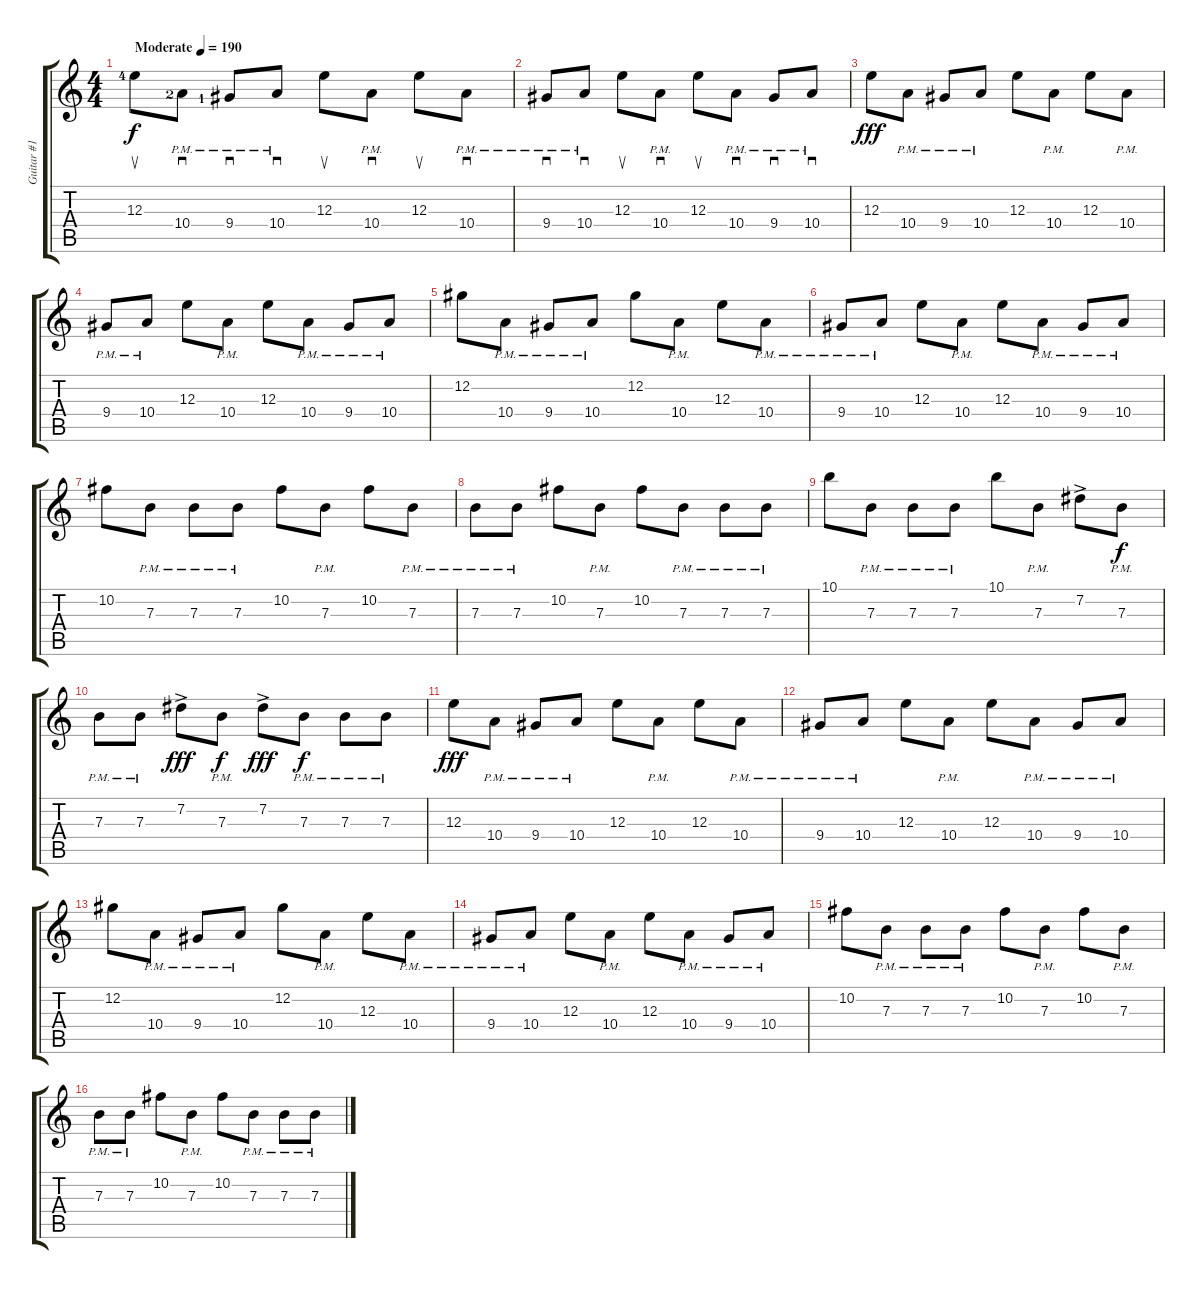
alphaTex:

\track ("Guitar #1" "Guitar #1") {instrument overdrivenguitar}
\staff {score tabs}
\tuning (Db4 Ab3 E3 B2 Gb2 B1) {hide}
\ts (4 4)
\tempo (190 "Moderate")
\clef g2
\ks c
12.3{lf 5}.8{su dy f balance 8 instrument overdrivenguitar} 10.4{pm lf 3}.8{sd} 9.4{pm lf 2}.8{sd} 10.4{pm}.8{sd} 12.3.8{su} 10.4{pm}.8{sd} 12.3.8{su} 10.4{pm}.8{sd} |
9.4{pm}.8{sd} 10.4{pm}.8{sd} 12.3.8{su} 10.4{pm}.8{sd} 12.3.8{su} 10.4{pm}.8{sd} 9.4{pm}.8{sd} 10.4{pm}.8{sd} |
12.3.8{dy fff} 10.4{pm}.8 9.4{pm}.8 10.4{pm}.8 12.3.8 10.4{pm}.8 12.3.8 10.4{pm}.8 |
9.4{pm}.8 10.4{pm}.8 12.3.8 10.4{pm}.8 12.3.8 10.4{pm}.8 9.4{pm}.8 10.4{pm}.8 |
12.2.8 10.4{pm}.8 9.4{pm}.8 10.4{pm}.8 12.2.8 10.4{pm}.8 12.3.8 10.4{pm}.8 |
9.4{pm}.8 10.4{pm}.8 12.3.8 10.4{pm}.8 12.3.8 10.4{pm}.8 9.4{pm}.8 10.4{pm}.8 |
10.2.8 7.3{pm}.8 7.3{pm}.8 7.3{pm}.8 10.2.8 7.3{pm}.8 10.2.8 7.3{pm}.8 |
7.3{pm}.8 7.3{pm}.8 10.2.8 7.3{pm}.8 10.2.8 7.3{pm}.8 7.3{pm}.8 7.3{pm}.8 |
10.1.8 7.3{pm}.8 7.3{pm}.8 7.3{pm}.8 10.1.8 7.3{pm}.8 7.2{ac}.8 7.3{pm}.8{dy f} |
7.3{pm}.8 7.3{pm}.8 7.2{ac}.8{dy fff} 7.3{pm}.8{dy f} 7.2{ac}.8{dy fff} 7.3{pm}.8{dy f} 7.3{pm}.8 7.3{pm}.8 |
12.3.8{dy fff} 10.4{pm}.8 9.4{pm}.8 10.4{pm}.8 12.3.8 10.4{pm}.8 12.3.8 10.4{pm}.8 |
9.4{pm}.8 10.4{pm}.8 12.3.8 10.4{pm}.8 12.3.8 10.4{pm}.8 9.4{pm}.8 10.4{pm}.8 |
12.2.8 10.4{pm}.8 9.4{pm}.8 10.4{pm}.8 12.2.8 10.4{pm}.8 12.3.8 10.4{pm}.8 |
9.4{pm}.8 10.4{pm}.8 12.3.8 10.4{pm}.8 12.3.8 10.4{pm}.8 9.4{pm}.8 10.4{pm}.8 |
10.2.8 7.3{pm}.8 7.3{pm}.8 7.3{pm}.8 10.2.8 7.3{pm}.8 10.2.8 7.3{pm}.8 |
7.3{pm}.8 7.3{pm}.8 10.2.8 7.3{pm}.8 10.2.8 7.3{pm}.8 7.3{pm}.8 7.3{pm}.8
